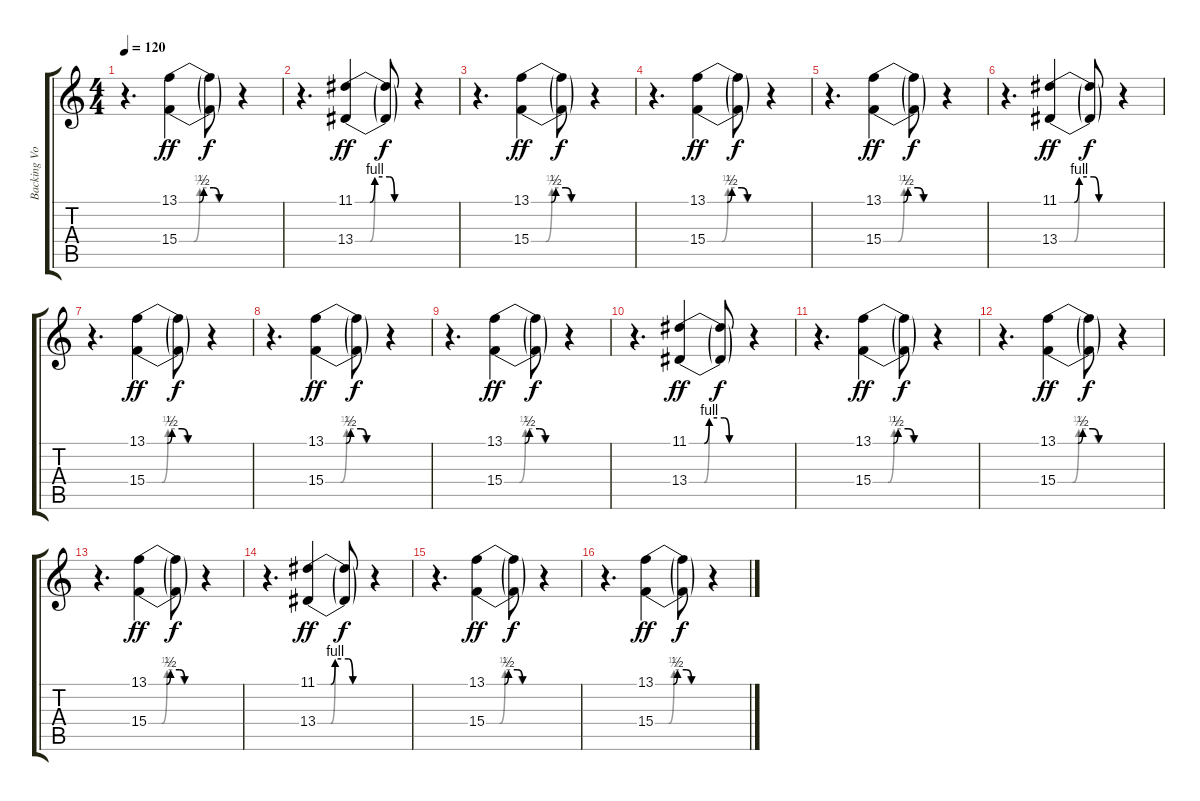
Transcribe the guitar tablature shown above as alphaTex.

\track ("Backing Vocals" "Backing Vo") {instrument pad4choir}
\staff {score tabs}
\tuning (E4 B3 G3 D3 A2 E2) {hide}
\ts (4 4)
\tempo 120
\clef g2
\ks c
r.4{d dy f} (13.1{be (custom 0 0 20 0 25 2 35 2 41 0 60 0)} 15.4{be (custom 0 0 15 0 21 2 35 2 40 0 60 0)}).4{dy ff} (13.1{t} 15.4{t}).8{dy f} r.4 |
r.4{d} (11.1{be (custom 0 0 15 0 20 4 35 4 40 0 60 0)} 13.4{be (custom 0 0 15 0 20 4 35 4 40 0 60 0)}).4{dy ff} (11.1{t} 13.4{t}).8{dy f} r.4 |
r.4{d} (13.1{be (custom 0 0 20 0 25 2 35 2 41 0 60 0)} 15.4{be (custom 0 0 15 0 21 2 35 2 40 0 60 0)}).4{dy ff} (13.1{t} 15.4{t}).8{dy f} r.4 |
r.4{d} (13.1{be (custom 0 0 20 0 25 2 35 2 41 0 60 0)} 15.4{be (custom 0 0 15 0 21 2 35 2 40 0 60 0)}).4{dy ff} (13.1{t} 15.4{t}).8{dy f} r.4 |
r.4{d} (13.1{be (custom 0 0 20 0 25 2 35 2 41 0 60 0)} 15.4{be (custom 0 0 15 0 21 2 35 2 40 0 60 0)}).4{dy ff} (13.1{t} 15.4{t}).8{dy f} r.4 |
r.4{d} (11.1{be (custom 0 0 15 0 20 4 35 4 40 0 60 0)} 13.4{be (custom 0 0 15 0 20 4 35 4 40 0 60 0)}).4{dy ff} (11.1{t} 13.4{t}).8{dy f} r.4 |
r.4{d} (13.1{be (custom 0 0 20 0 25 2 35 2 41 0 60 0)} 15.4{be (custom 0 0 15 0 21 2 35 2 40 0 60 0)}).4{dy ff} (13.1{t} 15.4{t}).8{dy f} r.4 |
r.4{d} (13.1{be (custom 0 0 20 0 25 2 35 2 41 0 60 0)} 15.4{be (custom 0 0 15 0 21 2 35 2 40 0 60 0)}).4{dy ff} (13.1{t} 15.4{t}).8{dy f} r.4 |
r.4{d} (13.1{be (custom 0 0 20 0 25 2 35 2 41 0 60 0)} 15.4{be (custom 0 0 15 0 21 2 35 2 40 0 60 0)}).4{dy ff} (13.1{t} 15.4{t}).8{dy f} r.4 |
r.4{d} (11.1{be (custom 0 0 15 0 20 4 35 4 40 0 60 0)} 13.4{be (custom 0 0 15 0 20 4 35 4 40 0 60 0)}).4{dy ff} (11.1{t} 13.4{t}).8{dy f} r.4 |
r.4{d} (13.1{be (custom 0 0 20 0 25 2 35 2 41 0 60 0)} 15.4{be (custom 0 0 15 0 21 2 35 2 40 0 60 0)}).4{dy ff} (13.1{t} 15.4{t}).8{dy f} r.4 |
r.4{d} (13.1{be (custom 0 0 20 0 25 2 35 2 41 0 60 0)} 15.4{be (custom 0 0 15 0 21 2 35 2 40 0 60 0)}).4{dy ff} (13.1{t} 15.4{t}).8{dy f} r.4 |
r.4{d} (13.1{be (custom 0 0 20 0 25 2 35 2 41 0 60 0)} 15.4{be (custom 0 0 15 0 21 2 35 2 40 0 60 0)}).4{dy ff} (13.1{t} 15.4{t}).8{dy f} r.4 |
r.4{d} (11.1{be (custom 0 0 15 0 20 4 35 4 40 0 60 0)} 13.4{be (custom 0 0 15 0 20 4 35 4 40 0 60 0)}).4{dy ff} (11.1{t} 13.4{t}).8{dy f} r.4 |
r.4{d} (13.1{be (custom 0 0 20 0 25 2 35 2 41 0 60 0)} 15.4{be (custom 0 0 15 0 21 2 35 2 40 0 60 0)}).4{dy ff} (13.1{t} 15.4{t}).8{dy f} r.4 |
r.4{d} (13.1{be (custom 0 0 20 0 25 2 35 2 41 0 60 0)} 15.4{be (custom 0 0 15 0 21 2 35 2 40 0 60 0)}).4{dy ff} (13.1{t} 15.4{t}).8{dy f} r.4
